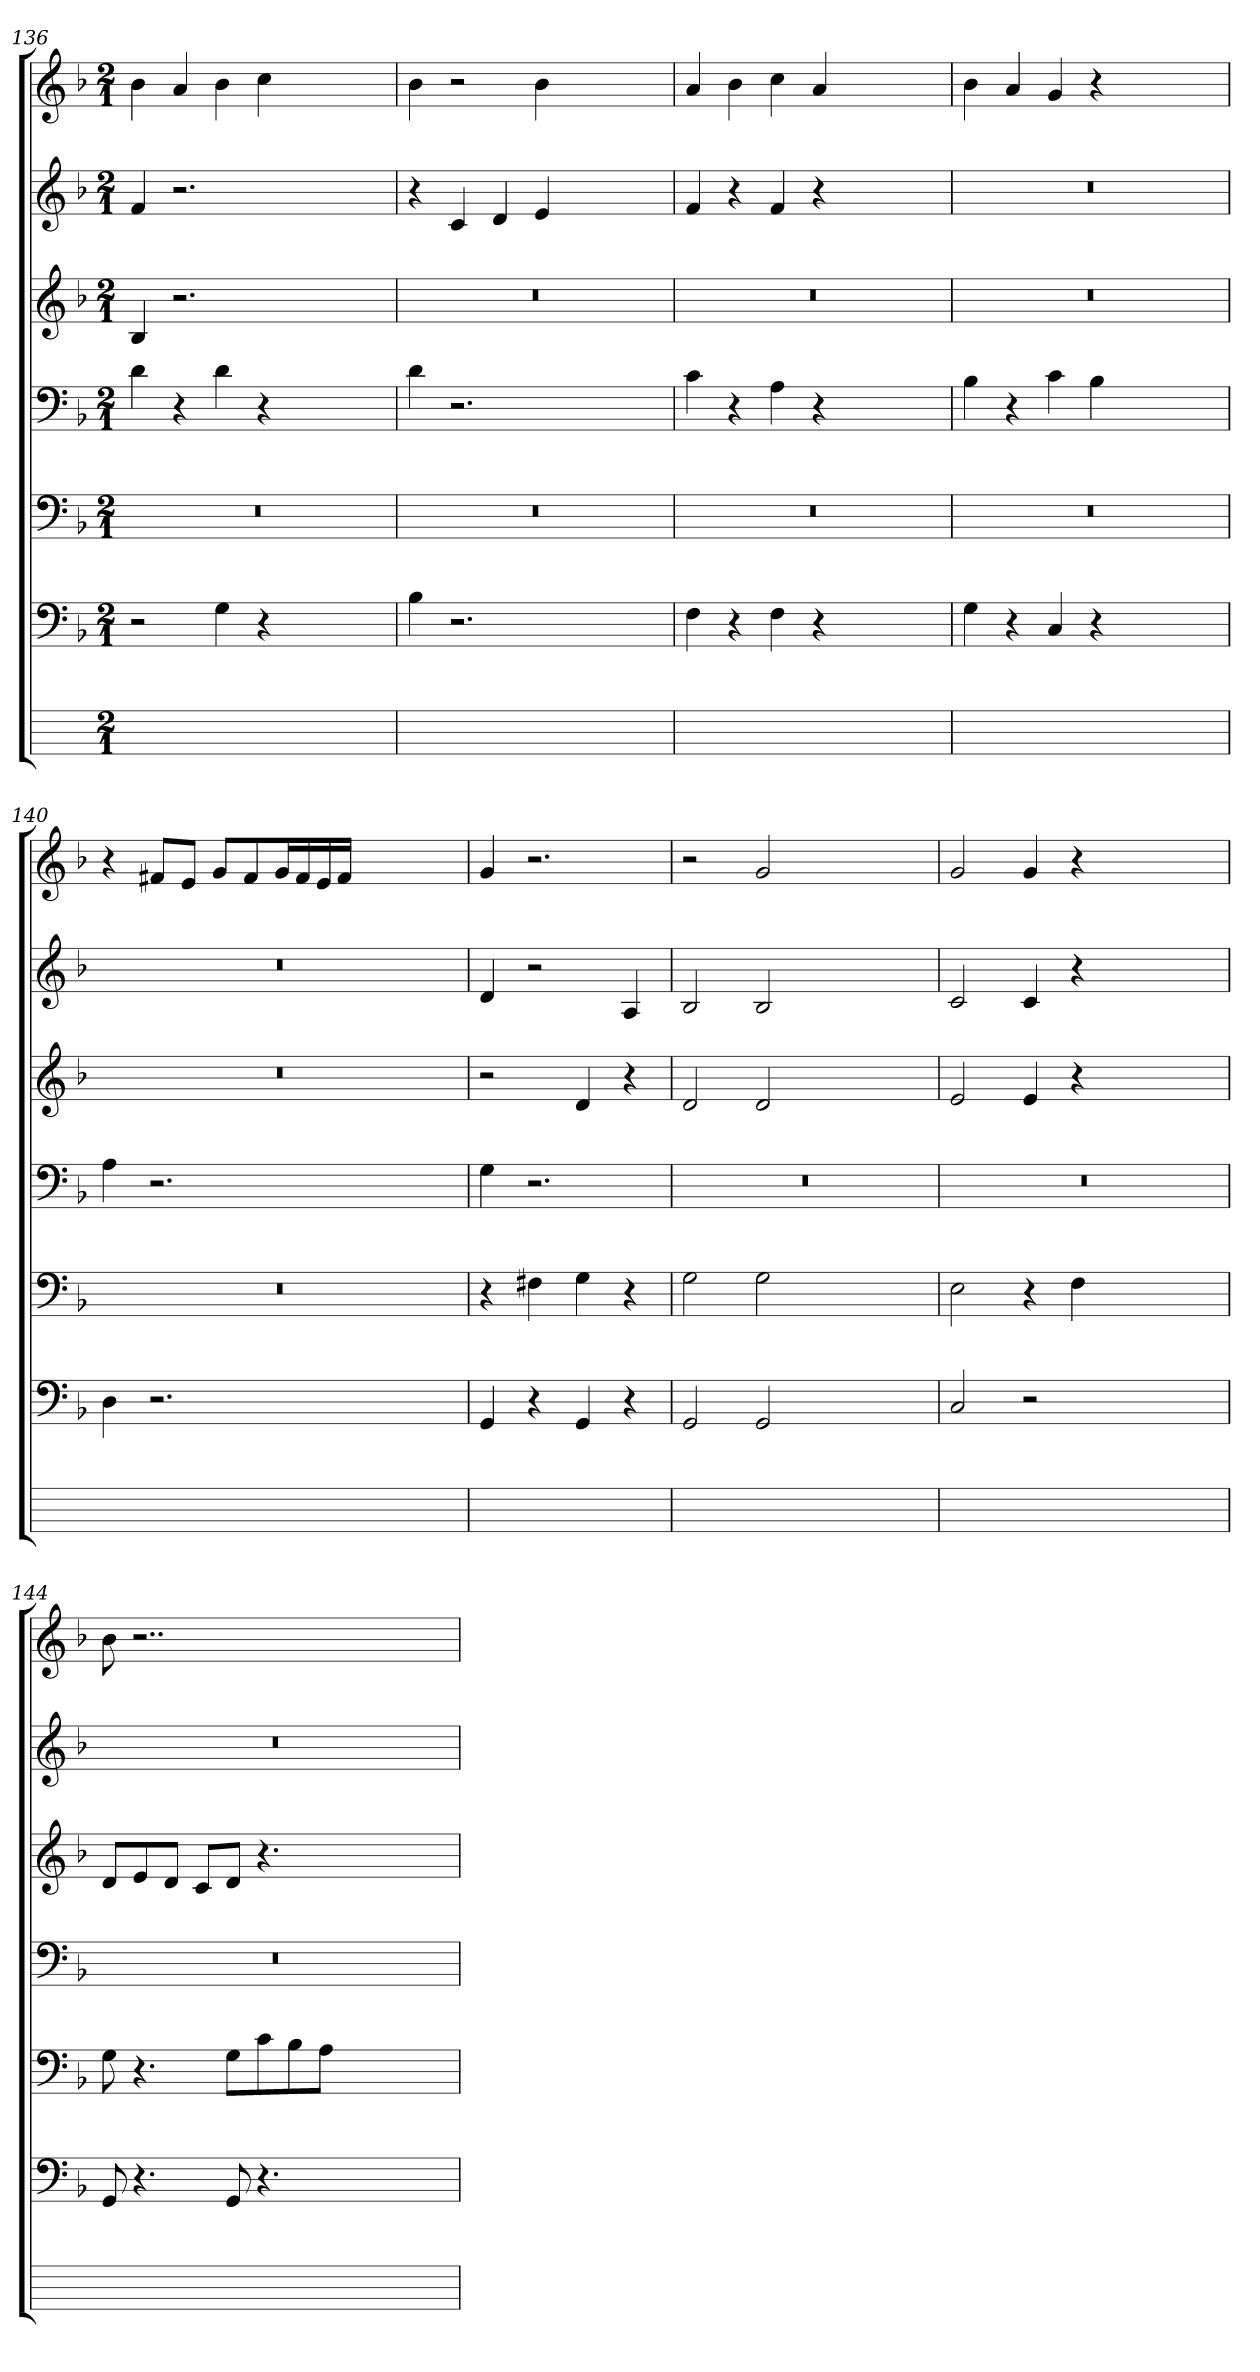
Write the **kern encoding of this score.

**kern	**kern	**kern	**kern	**kern	**kern	**kern
*part7	*part6	*part5	*part4	*part3	*part2	*part1
*staff7	*staff6	*staff5	*staff4	*staff3	*staff2	*staff1
*	*clefF4	*clefF4	*clefF4	*clefG2	*clefG2	*clefG2
*	*k[b-]	*k[b-]	*k[b-]	*k[b-]	*k[b-]	*k[b-]
*	*F:	*F:	*F:	*F:	*F:	*F:
*M2/1	*M2/1	*M2/1	*M2/1	*M2/1	*M2/1	*M2/1
=136	=136	=136	=136	=136	=136	=136
0ryy	2r	0r	4d	4B-i	4fj	4b-
.	.	.	4r	2.r	2.r	4aZ
.	4G	.	4d	.	.	4b-
.	4r	.	4r	.	.	4ccZ
.	1ryy	.	1ryy	1ryy	1ryy	1ryy
=137	=137	=137	=137	=137	=137	=137
0ryy	4B-	0r	4d	0r	4r	4b-
.	2.r	.	2.r	.	4cZ	2r
.	.	.	.	.	4dZ	.
.	.	.	.	.	4ej	4b-i
.	1ryy	.	1ryy	.	1ryy	1ryy
=138	=138	=138	=138	=138	=138	=138
0ryy	4F	0r	4c	0r	4f	4a
.	4r	.	4r	.	4r	4b-Z
.	4F	.	4A	.	4fi	4cc
.	4r	.	4r	.	4r	4aZ
.	1ryy	.	1ryy	.	1ryy	1ryy
=139	=139	=139	=139	=139	=139	=139
0ryy	4G	0r	4B-	0r	0r	4b-
.	4r	.	4r	.	.	4aZ
.	4C	.	4c	.	.	4g
.	4r	.	4B-Z	.	.	4r
.	1ryy	.	1ryy	.	.	1ryy
=140	=140	=140	=140	=140	=140	=140
0ryy	4D	0r	4A	0r	0r	4r
.	2.r	.	2.r	.	.	8f#XZL
.	.	.	.	.	.	8eZJ
.	.	.	.	.	.	8giL
.	.	.	.	.	.	8f#Z
.	.	.	.	.	.	16gZL
.	.	.	.	.	.	16f#Z
.	.	.	.	.	.	16eZ
.	.	.	.	.	.	16f#ZJJ
.	1ryy	.	1ryy	.	.	1ryy
=141	=141	=141	=141	=141	=141	=141
1ryy	4GG	4r	4G	2r	4di	4g
.	4r	4F#XZ	2.r	.	2r	2.r
.	4GG	4G	.	4d	.	.
.	4r	4r	.	4r	4AZ	.
=142	=142	=142	=142	=142	=142	=142
0ryy	2GG	2G	0r	2d	2B-	2r
.	2GG	2G	.	2d	2B-	2g
.	1ryy	1ryy	.	1ryy	1ryy	1ryy
=143	=143	=143	=143	=143	=143	=143
0ryy	2C	2EV	0r	2eV	2c	2g
.	2r	4r	.	4ej	4ci	4g
.	.	4F	.	4r	4r	4r
.	1ryy	1ryy	.	1ryy	1ryy	1ryy
=144	=144	=144	=144	=144	=144	=144
0ryy	8GG	8G	0r	8dL	0r	8b-
.	4.r	4.r	.	8eZ	.	2..r
.	.	.	.	8dZJ	.	.
.	.	.	.	8cZL	.	.
.	8GG	8GL	.	8dJ	.	.
.	4.r	8cZ	.	4.r	.	.
.	.	8B-Z	.	.	.	.
.	.	8AZJ	.	.	.	.
.	1ryy	1ryy	.	1ryy	.	1ryy
=	=	=	=	=	=	=
*-	*-	*-	*-	*-	*-	*-
